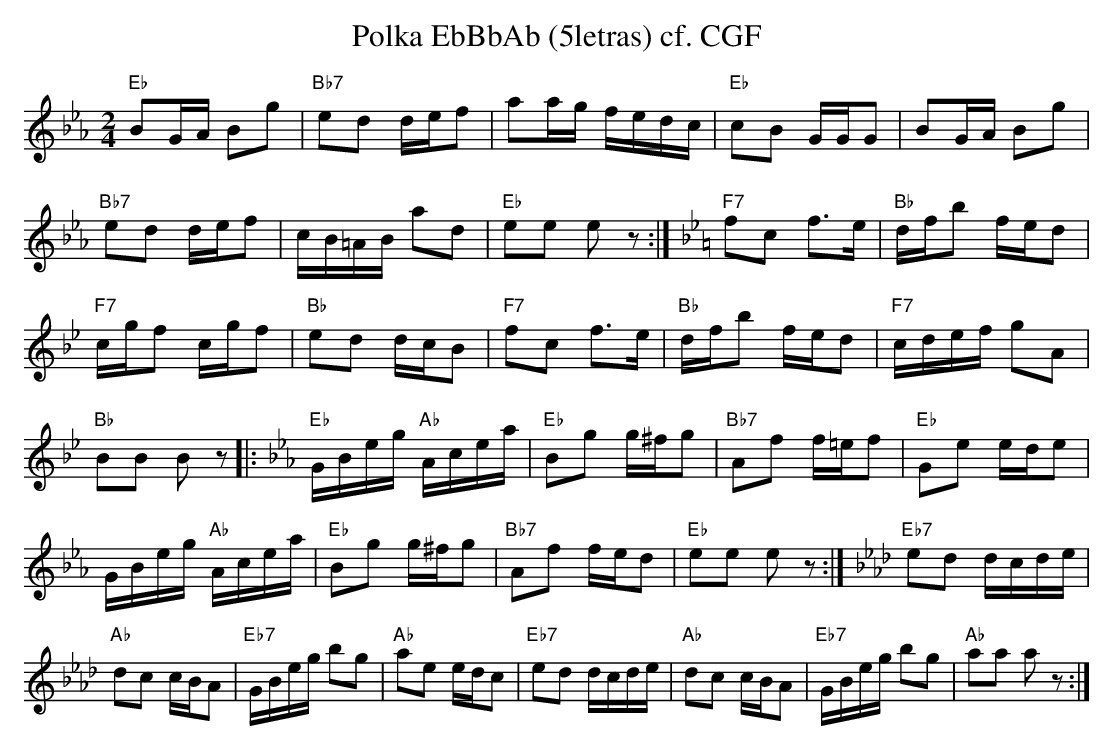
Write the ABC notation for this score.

X:1
T:Polka EbBbAb (5letras) cf. CGF
M:2/4
L:1/16
K:Ebmaj%%MIDI gchordon
"Eb"B2GA B2g2 | "Bb7"e2d2 def2 | a2ag fedc | "Eb"c2B2 GGG2 | B2GA B2g2 |
"Bb7"e2d2 def2 | cB=AB a2d2 | "Eb"e2e2 e2z2 :| [K:Bbmaj] "F7"f2c2 f3e | "Bb"dfb2 fed2 |
"F7"cgf2 cgf2 | "Bb"e2d2 dcB2 | "F7"f2c2 f3e | "Bb"dfb2 fed2 | "F7"cdef g2A2 |
"Bb"B2B2 B2z2 |: [K:Ebmaj] "Eb"GBeg "Ab"Acea | "Eb"B2g2 g^fg2 | "Bb7"A2f2 f=ef2 | "Eb"G2e2 ede2 |
GBeg "Ab"Acea | "Eb"B2g2 g^fg2 | "Bb7"A2f2 fed2 | "Eb"e2e2 e2z2 :| [K:Abmaj] "Eb7"e2d2 dcde |
"Ab"d2c2 cBA2 | "Eb7"GBeg b2g2 | "Ab"a2e2 edc2 | "Eb7"e2d2 dcde | "Ab"d2c2 cBA2 | "Eb7"GBeg b2g2 | "Ab"a2a2 a2z2 :|
